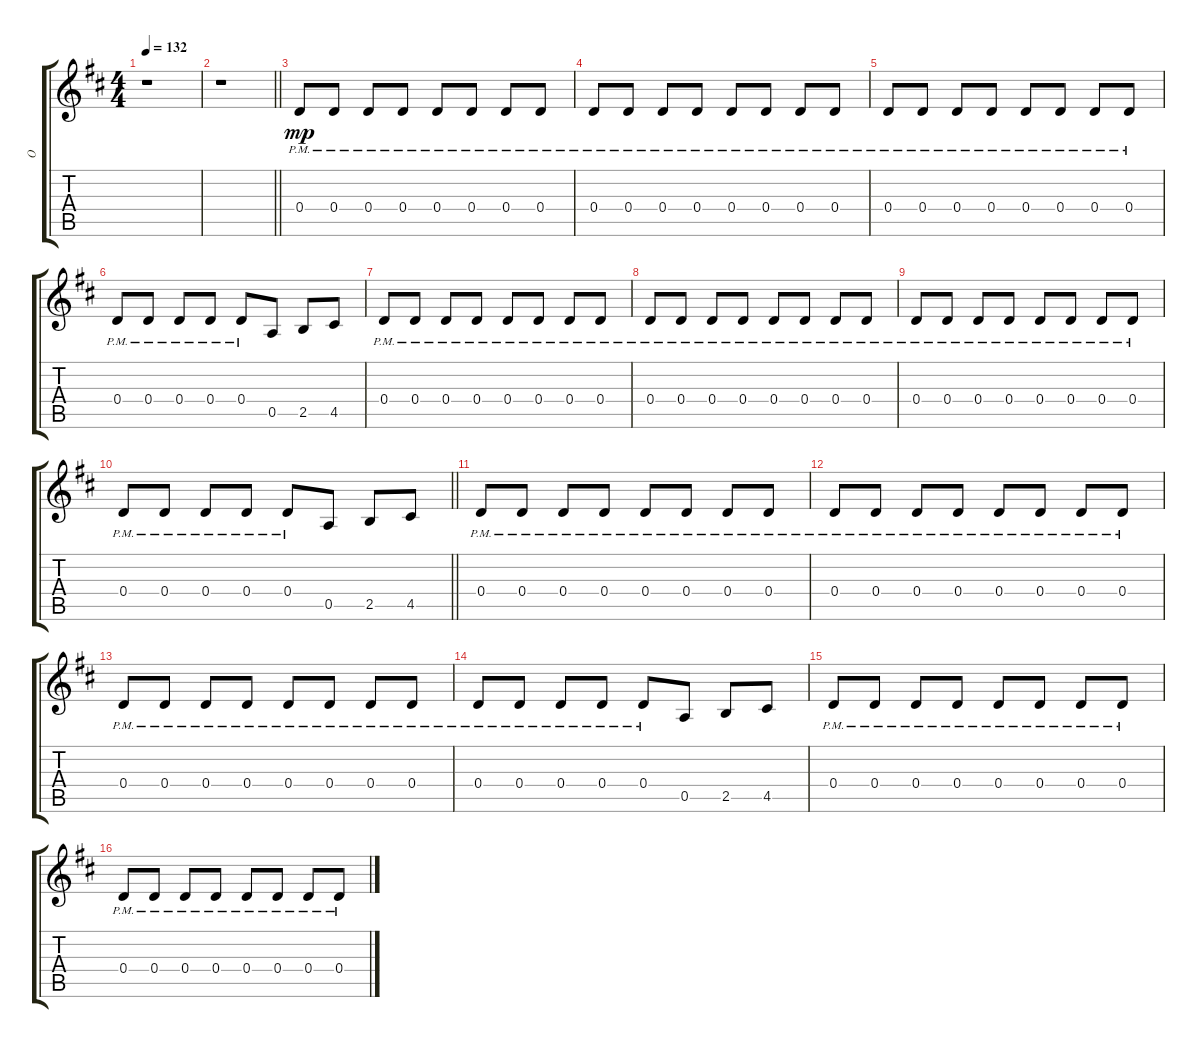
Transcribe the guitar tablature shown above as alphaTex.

\track ("O" "O") {instrument overdrivenguitar}
\staff {score tabs}
\tuning (E4 B3 G3 D3 A2 E2) {hide}
\ts (4 4)
\tempo 132
\clef g2
\ks d
r.1{dy mp} |
\barLineRight lightlight
r.1 |
0.4{pm}.8 0.4{pm}.8 0.4{pm}.8 0.4{pm}.8 0.4{pm}.8 0.4{pm}.8 0.4{pm}.8 0.4{pm}.8 |
0.4{pm}.8 0.4{pm}.8 0.4{pm}.8 0.4{pm}.8 0.4{pm}.8 0.4{pm}.8 0.4{pm}.8 0.4{pm}.8 |
0.4{pm}.8 0.4{pm}.8 0.4{pm}.8 0.4{pm}.8 0.4{pm}.8 0.4{pm}.8 0.4{pm}.8 0.4{pm}.8 |
0.4{pm}.8 0.4{pm}.8 0.4{pm}.8 0.4{pm}.8 0.4{pm}.8 0.5.8 2.5.8 4.5.8 |
0.4{pm}.8 0.4{pm}.8 0.4{pm}.8 0.4{pm}.8 0.4{pm}.8 0.4{pm}.8 0.4{pm}.8 0.4{pm}.8 |
0.4{pm}.8 0.4{pm}.8 0.4{pm}.8 0.4{pm}.8 0.4{pm}.8 0.4{pm}.8 0.4{pm}.8 0.4{pm}.8 |
0.4{pm}.8 0.4{pm}.8 0.4{pm}.8 0.4{pm}.8 0.4{pm}.8 0.4{pm}.8 0.4{pm}.8 0.4{pm}.8 |
\barLineRight lightlight
0.4{pm}.8 0.4{pm}.8 0.4{pm}.8 0.4{pm}.8 0.4{pm}.8 0.5.8 2.5.8 4.5.8 |
0.4{pm}.8 0.4{pm}.8 0.4{pm}.8 0.4{pm}.8 0.4{pm}.8 0.4{pm}.8 0.4{pm}.8 0.4{pm}.8 |
0.4{pm}.8 0.4{pm}.8 0.4{pm}.8 0.4{pm}.8 0.4{pm}.8 0.4{pm}.8 0.4{pm}.8 0.4{pm}.8 |
0.4{pm}.8 0.4{pm}.8 0.4{pm}.8 0.4{pm}.8 0.4{pm}.8 0.4{pm}.8 0.4{pm}.8 0.4{pm}.8 |
0.4{pm}.8 0.4{pm}.8 0.4{pm}.8 0.4{pm}.8 0.4{pm}.8 0.5.8 2.5.8 4.5.8 |
0.4{pm}.8 0.4{pm}.8 0.4{pm}.8 0.4{pm}.8 0.4{pm}.8 0.4{pm}.8 0.4{pm}.8 0.4{pm}.8 |
0.4{pm}.8 0.4{pm}.8 0.4{pm}.8 0.4{pm}.8 0.4{pm}.8 0.4{pm}.8 0.4{pm}.8 0.4{pm}.8
